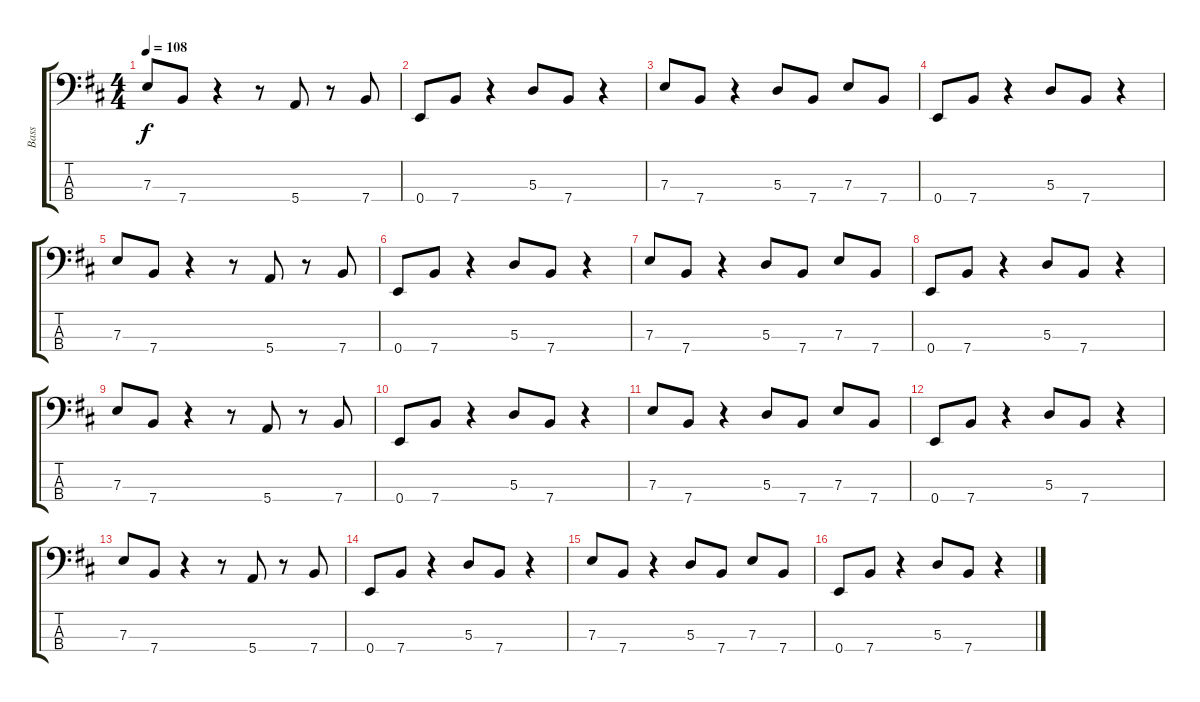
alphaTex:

\track ("Bass" "Bass") {instrument electricbasspick}
\staff {score tabs}
\tuning (G2 D2 A1 E1) {hide}
\ts (4 4)
\tempo 108
\clef f4
\ks d
7.3.8{dy f} 7.4.8 r.4 r.8 5.4.8 r.8 7.4.8 |
0.4.8 7.4.8 r.4 5.3.8 7.4.8 r.4 |
7.3.8 7.4.8 r.4 5.3.8 7.4.8 7.3.8 7.4.8 |
0.4.8 7.4.8 r.4 5.3.8 7.4.8 r.4 |
7.3.8 7.4.8 r.4 r.8 5.4.8 r.8 7.4.8 |
0.4.8 7.4.8 r.4 5.3.8 7.4.8 r.4 |
7.3.8 7.4.8 r.4 5.3.8 7.4.8 7.3.8 7.4.8 |
0.4.8 7.4.8 r.4 5.3.8 7.4.8 r.4 |
7.3.8 7.4.8 r.4 r.8 5.4.8 r.8 7.4.8 |
0.4.8 7.4.8 r.4 5.3.8 7.4.8 r.4 |
7.3.8 7.4.8 r.4 5.3.8 7.4.8 7.3.8 7.4.8 |
0.4.8 7.4.8 r.4 5.3.8 7.4.8 r.4 |
7.3.8 7.4.8 r.4 r.8 5.4.8 r.8 7.4.8 |
0.4.8 7.4.8 r.4 5.3.8 7.4.8 r.4 |
7.3.8 7.4.8 r.4 5.3.8 7.4.8 7.3.8 7.4.8 |
0.4.8 7.4.8 r.4 5.3.8 7.4.8 r.4
